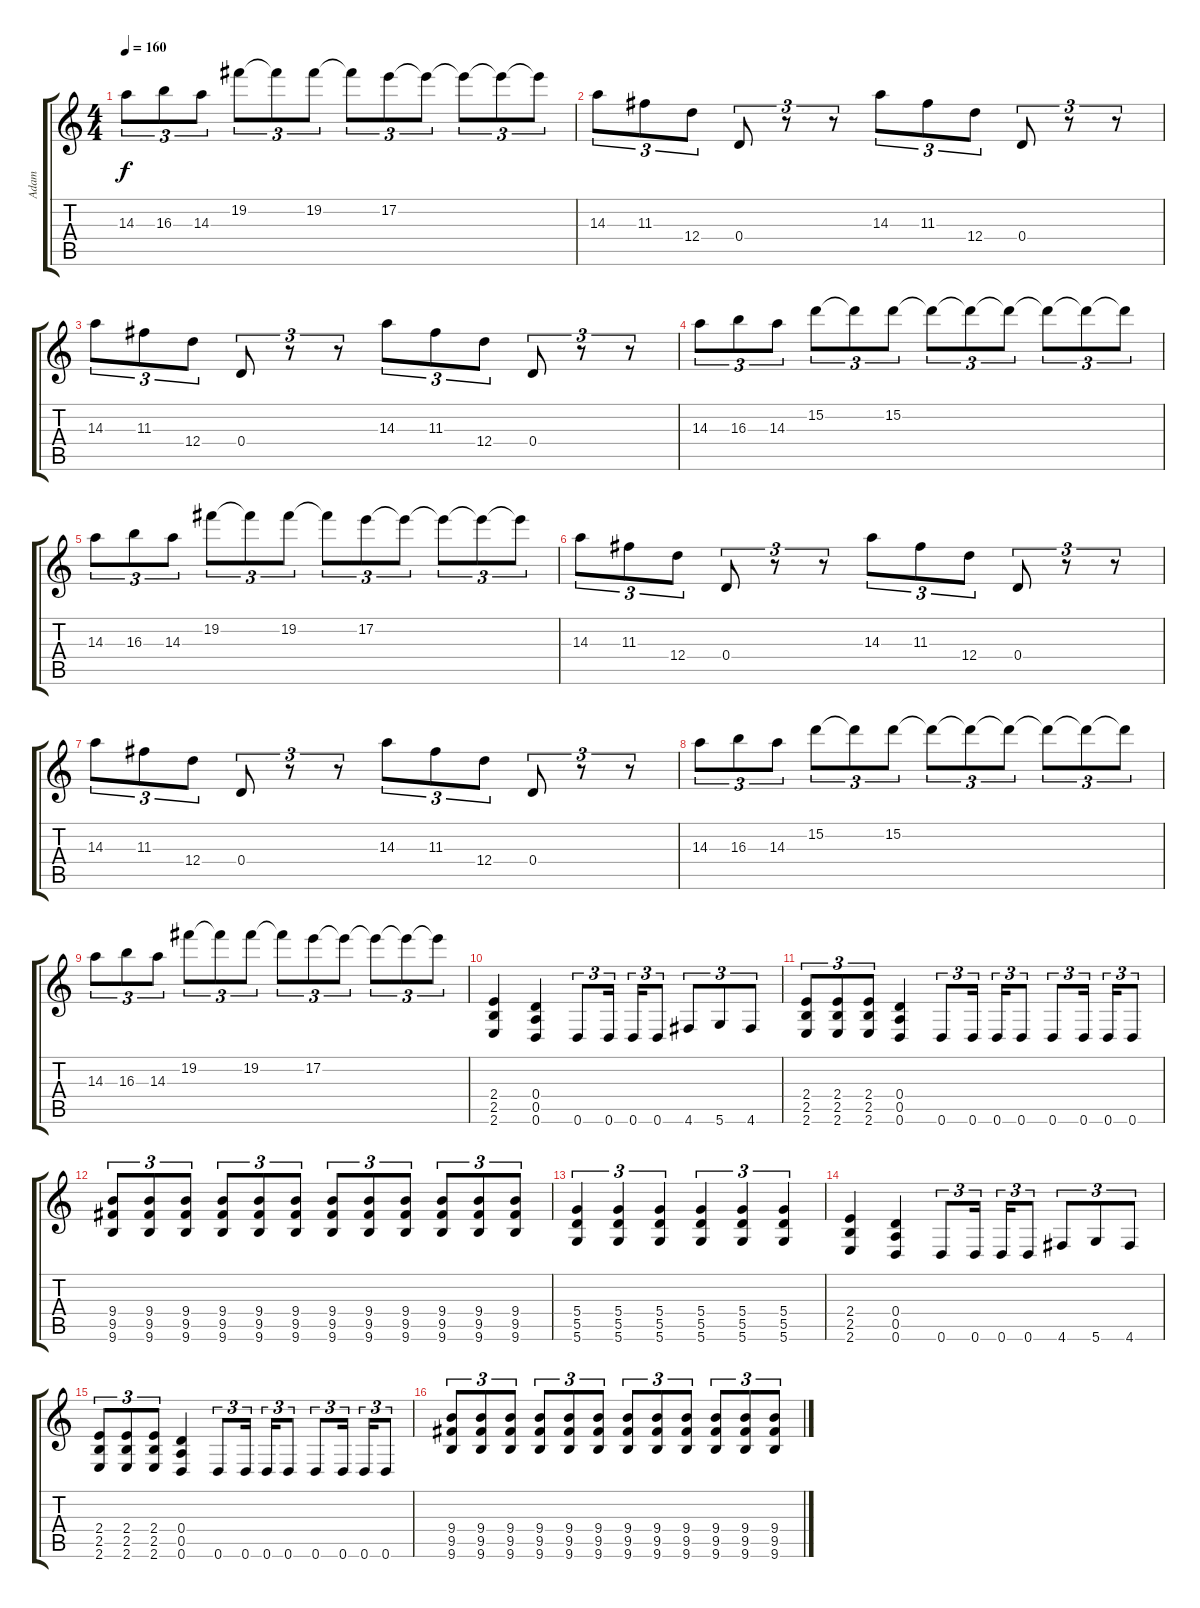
\track ("Adam" "Adam") {instrument electricguitarjazz}
\staff {score tabs}
\tuning (E4 B3 G3 D3 A2 D2) {hide}
\ts (4 4)
\tempo 160
\clef g2
\ks c
14.3.8{tu (3 2) dy f} 16.3.8{tu (3 2)} 14.3.8{tu (3 2)} 19.2.8{tu (3 2)} 19.2{t}.8{tu (3 2)} 19.2.8{tu (3 2)} 19.2{t}.8{tu (3 2)} 17.2.8{tu (3 2)} 17.2{t}.8{tu (3 2)} 17.2{t}.8{tu (3 2)} 17.2{t}.8{tu (3 2)} 17.2{t}.8{tu (3 2)} |
14.3.8{tu (3 2)} 11.3.8{tu (3 2)} 12.4.8{tu (3 2)} 0.4.8{tu (3 2)} r.8{tu (3 2)} r.8{tu (3 2)} 14.3.8{tu (3 2)} 11.3.8{tu (3 2)} 12.4.8{tu (3 2)} 0.4.8{tu (3 2)} r.8{tu (3 2)} r.8{tu (3 2)} |
14.3.8{tu (3 2)} 11.3.8{tu (3 2)} 12.4.8{tu (3 2)} 0.4.8{tu (3 2)} r.8{tu (3 2)} r.8{tu (3 2)} 14.3.8{tu (3 2)} 11.3.8{tu (3 2)} 12.4.8{tu (3 2)} 0.4.8{tu (3 2)} r.8{tu (3 2)} r.8{tu (3 2)} |
14.3.8{tu (3 2)} 16.3.8{tu (3 2)} 14.3.8{tu (3 2)} 15.2.8{tu (3 2)} 15.2{t}.8{tu (3 2)} 15.2.8{tu (3 2)} 15.2{t}.8{tu (3 2)} 15.2{t}.8{tu (3 2)} 15.2{t}.8{tu (3 2)} 15.2{t}.8{tu (3 2)} 15.2{t}.8{tu (3 2)} 15.2{t}.8{tu (3 2)} |
14.3.8{tu (3 2)} 16.3.8{tu (3 2)} 14.3.8{tu (3 2)} 19.2.8{tu (3 2)} 19.2{t}.8{tu (3 2)} 19.2.8{tu (3 2)} 19.2{t}.8{tu (3 2)} 17.2.8{tu (3 2)} 17.2{t}.8{tu (3 2)} 17.2{t}.8{tu (3 2)} 17.2{t}.8{tu (3 2)} 17.2{t}.8{tu (3 2)} |
14.3.8{tu (3 2)} 11.3.8{tu (3 2)} 12.4.8{tu (3 2)} 0.4.8{tu (3 2)} r.8{tu (3 2)} r.8{tu (3 2)} 14.3.8{tu (3 2)} 11.3.8{tu (3 2)} 12.4.8{tu (3 2)} 0.4.8{tu (3 2)} r.8{tu (3 2)} r.8{tu (3 2)} |
14.3.8{tu (3 2)} 11.3.8{tu (3 2)} 12.4.8{tu (3 2)} 0.4.8{tu (3 2)} r.8{tu (3 2)} r.8{tu (3 2)} 14.3.8{tu (3 2)} 11.3.8{tu (3 2)} 12.4.8{tu (3 2)} 0.4.8{tu (3 2)} r.8{tu (3 2)} r.8{tu (3 2)} |
14.3.8{tu (3 2)} 16.3.8{tu (3 2)} 14.3.8{tu (3 2)} 15.2.8{tu (3 2)} 15.2{t}.8{tu (3 2)} 15.2.8{tu (3 2)} 15.2{t}.8{tu (3 2)} 15.2{t}.8{tu (3 2)} 15.2{t}.8{tu (3 2)} 15.2{t}.8{tu (3 2)} 15.2{t}.8{tu (3 2)} 15.2{t}.8{tu (3 2)} |
14.3.8{tu (3 2)} 16.3.8{tu (3 2)} 14.3.8{tu (3 2)} 19.2.8{tu (3 2)} 19.2{t}.8{tu (3 2)} 19.2.8{tu (3 2)} 19.2{t}.8{tu (3 2)} 17.2.8{tu (3 2)} 17.2{t}.8{tu (3 2)} 17.2{t}.8{tu (3 2)} 17.2{t}.8{tu (3 2)} 17.2{t}.8{tu (3 2)} |
(2.4 2.5 2.6).4{instrument distortionguitar} (0.4 0.5 0.6).4 0.6.8{tu (3 2)} 0.6.16{tu (3 2) beam splitsecondary} 0.6.16{tu (3 2)} 0.6.8{tu (3 2)} 4.6.8{tu (3 2)} 5.6.8{tu (3 2)} 4.6.8{tu (3 2)} |
(2.4 2.5 2.6).8{tu (3 2)} (2.4 2.5 2.6).8{tu (3 2)} (2.4 2.5 2.6).8{tu (3 2)} (0.4 0.5 0.6).4 0.6.8{tu (3 2)} 0.6.16{tu (3 2) beam splitsecondary} 0.6.16{tu (3 2)} 0.6.8{tu (3 2)} 0.6.8{tu (3 2)} 0.6.16{tu (3 2) beam splitsecondary} 0.6.16{tu (3 2)} 0.6.8{tu (3 2)} |
(9.4 9.5 9.6).8{tu (3 2)} (9.4 9.5 9.6).8{tu (3 2)} (9.4 9.5 9.6).8{tu (3 2)} (9.4 9.5 9.6).8{tu (3 2)} (9.4 9.5 9.6).8{tu (3 2)} (9.4 9.5 9.6).8{tu (3 2)} (9.4 9.5 9.6).8{tu (3 2)} (9.4 9.5 9.6).8{tu (3 2)} (9.4 9.5 9.6).8{tu (3 2)} (9.4 9.5 9.6).8{tu (3 2)} (9.4 9.5 9.6).8{tu (3 2)} (9.4 9.5 9.6).8{tu (3 2)} |
(5.4 5.5 5.6).4{tu (3 2)} (5.4 5.5 5.6).4{tu (3 2)} (5.4 5.5 5.6).4{tu (3 2)} (5.4 5.5 5.6).4{tu (3 2)} (5.4 5.5 5.6).4{tu (3 2)} (5.4 5.5 5.6).4{tu (3 2)} |
(2.4 2.5 2.6).4 (0.4 0.5 0.6).4 0.6.8{tu (3 2)} 0.6.16{tu (3 2) beam splitsecondary} 0.6.16{tu (3 2)} 0.6.8{tu (3 2)} 4.6.8{tu (3 2)} 5.6.8{tu (3 2)} 4.6.8{tu (3 2)} |
(2.4 2.5 2.6).8{tu (3 2)} (2.4 2.5 2.6).8{tu (3 2)} (2.4 2.5 2.6).8{tu (3 2)} (0.4 0.5 0.6).4 0.6.8{tu (3 2)} 0.6.16{tu (3 2) beam splitsecondary} 0.6.16{tu (3 2)} 0.6.8{tu (3 2)} 0.6.8{tu (3 2)} 0.6.16{tu (3 2) beam splitsecondary} 0.6.16{tu (3 2)} 0.6.8{tu (3 2)} |
(9.4 9.5 9.6).8{tu (3 2)} (9.4 9.5 9.6).8{tu (3 2)} (9.4 9.5 9.6).8{tu (3 2)} (9.4 9.5 9.6).8{tu (3 2)} (9.4 9.5 9.6).8{tu (3 2)} (9.4 9.5 9.6).8{tu (3 2)} (9.4 9.5 9.6).8{tu (3 2)} (9.4 9.5 9.6).8{tu (3 2)} (9.4 9.5 9.6).8{tu (3 2)} (9.4 9.5 9.6).8{tu (3 2)} (9.4 9.5 9.6).8{tu (3 2)} (9.4 9.5 9.6).8{tu (3 2)}
